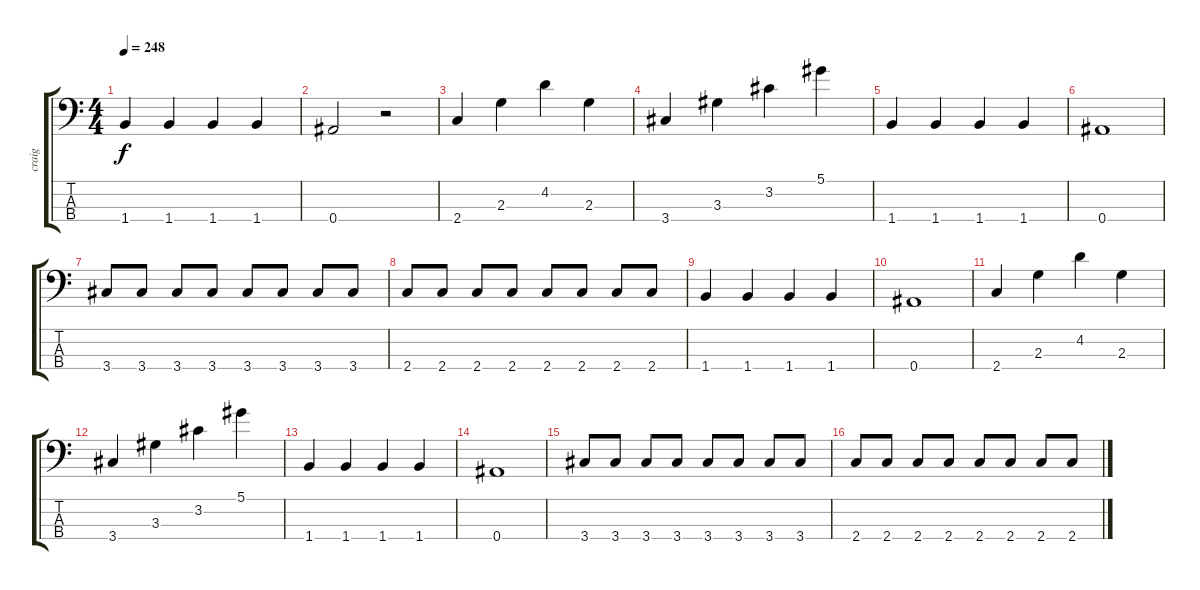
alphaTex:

\track ("craig" "craig") {instrument slapbass2}
\staff {score tabs}
\tuning (Eb3 Bb2 F2 Bb1) {hide}
\ts (4 4)
\tempo 248
\clef f4
\ks c
1.4.4{dy f} 1.4.4 1.4.4 1.4.4 |
0.4.2 r.2 |
2.4.4 2.3.4 4.2.4 2.3.4 |
3.4.4 3.3.4 3.2.4 5.1.4 |
1.4.4 1.4.4 1.4.4 1.4.4 |
0.4.1 |
3.4.8 3.4.8 3.4.8 3.4.8 3.4.8 3.4.8 3.4.8 3.4.8 |
2.4.8 2.4.8 2.4.8 2.4.8 2.4.8 2.4.8 2.4.8 2.4.8 |
1.4.4 1.4.4 1.4.4 1.4.4 |
0.4.1 |
2.4.4 2.3.4 4.2.4 2.3.4 |
3.4.4 3.3.4 3.2.4 5.1.4 |
1.4.4 1.4.4 1.4.4 1.4.4 |
0.4.1 |
3.4.8 3.4.8 3.4.8 3.4.8 3.4.8 3.4.8 3.4.8 3.4.8 |
2.4.8 2.4.8 2.4.8 2.4.8 2.4.8 2.4.8 2.4.8 2.4.8
